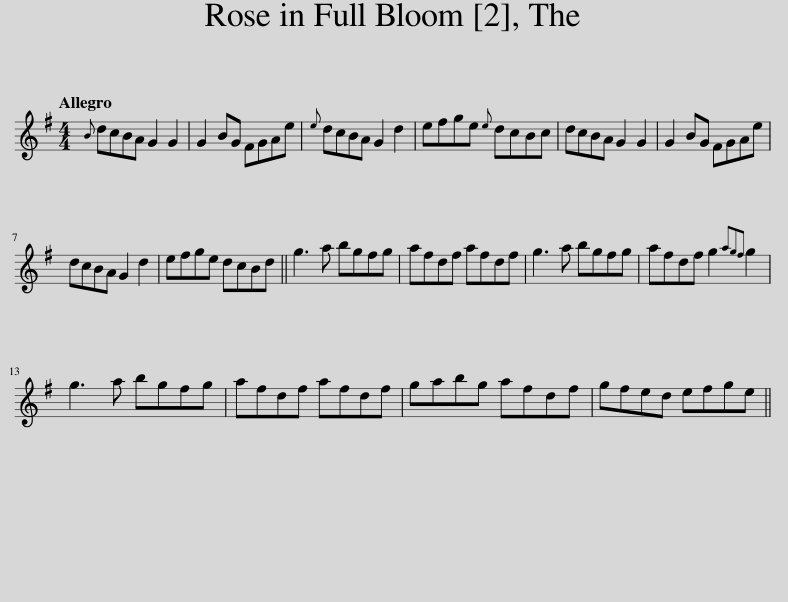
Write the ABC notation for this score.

X:1
L:1/8
Q:1/4=120
M:4/4
I:linebreak $
K:G
V:1 treble
V:1
{B} dcBA G2 G2 | G2 BG FGAe |{e} dcBA G2 d2 | efge{e} dcBc | dcBA G2 G2 | %5
 G2 BG FGAe |$ dcBA G2 d2 | efge dcBd || g3 a bgfg | afdf afdf | %10
 g3 a bgfg | afdf g2{agf} g2 |$ g3 a bgfg | afdf afdf | gabg afdf | %15
 gfed efge || %16
